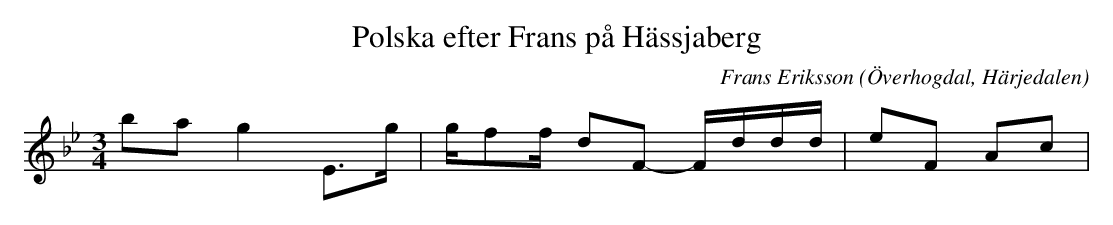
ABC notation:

X:1
T:Polska efter Frans på Hässjaberg
O:Överhogdal, Härjedalen
M:3/4
C:Frans Eriksson
K:Bb
ba g2 E>g |g/ff/- dF- F/d/d/d/|eF Ac|
